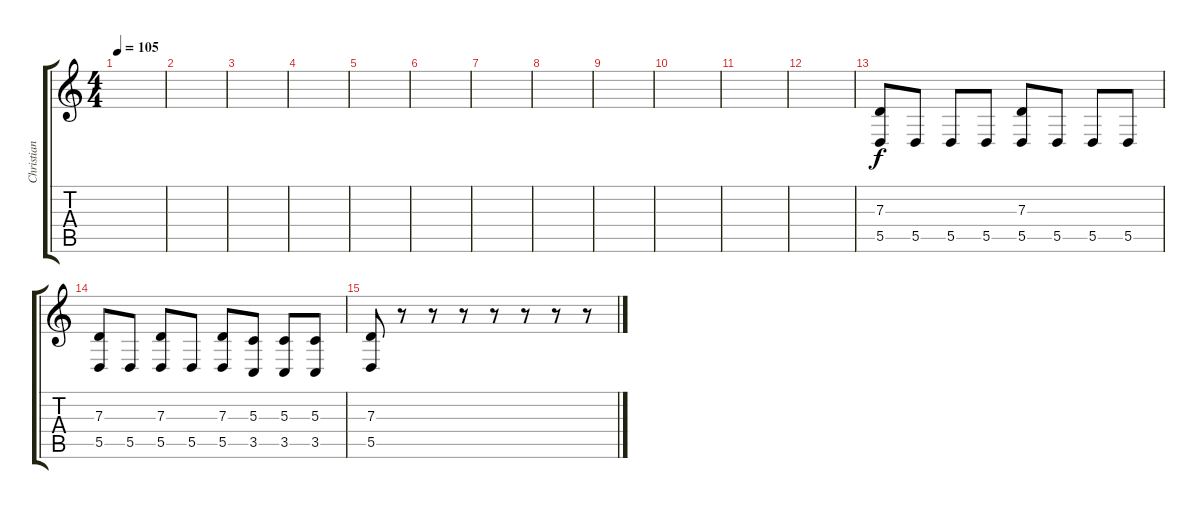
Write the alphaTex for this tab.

\track ("Christian 1" "Christian ") {instrument fx7echoes}
\staff {score tabs}
\tuning (E4 B3 G3 D3 A2 D2) {hide}
\ts (4 4)
\tempo 105
\clef g2
\ks c
|
|
|
|
|
|
|
|
|
|
|
|
(7.3 5.5).8{volume 12 instrument fx8scifi} 5.5.8 5.5.8 5.5.8 (7.3 5.5).8 5.5.8 5.5.8 5.5.8 |
(7.3 5.5).8 5.5.8 (7.3 5.5).8 5.5.8 (7.3 5.5).8 (5.3 3.5).8 (5.3 3.5).8 (5.3 3.5).8 |
(7.3 5.5).8 r.8 r.8 r.8 r.8 r.8 r.8 r.8
